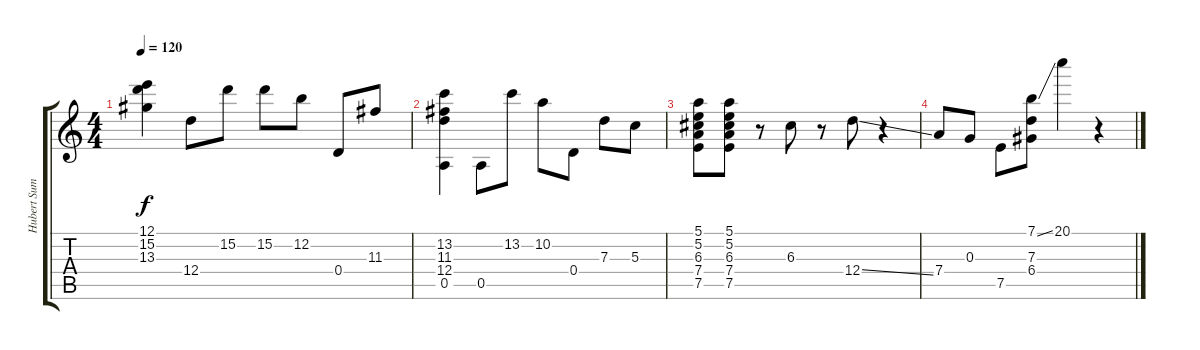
\track ("Hubert Sumlin" "Hubert Sum") {instrument overdrivenguitar}
\staff {score tabs}
\tuning (E4 B3 G3 D3 A2 E2) {hide}
\ts (4 4)
\tempo 120
\clef g2
\ks c
(12.1 15.2 13.3).4{dy f} 12.4.8 15.2.8 15.2.8 12.2.8 0.4.8 11.3.8 |
(13.2 11.3 12.4 0.5).4 0.5.8 13.2.8 10.2.8 0.4.8 7.3.8 5.3.8 |
(5.1 5.2 6.3 7.4 7.5).8 (5.1 5.2 6.3 7.4 7.5).8 r.8 6.3.8 r.8 12.4{ss}.8 r.4 |
7.4.8 0.3.8 7.5.8 (7.1{ss} 7.3 6.4).8 20.1.4 r.4
